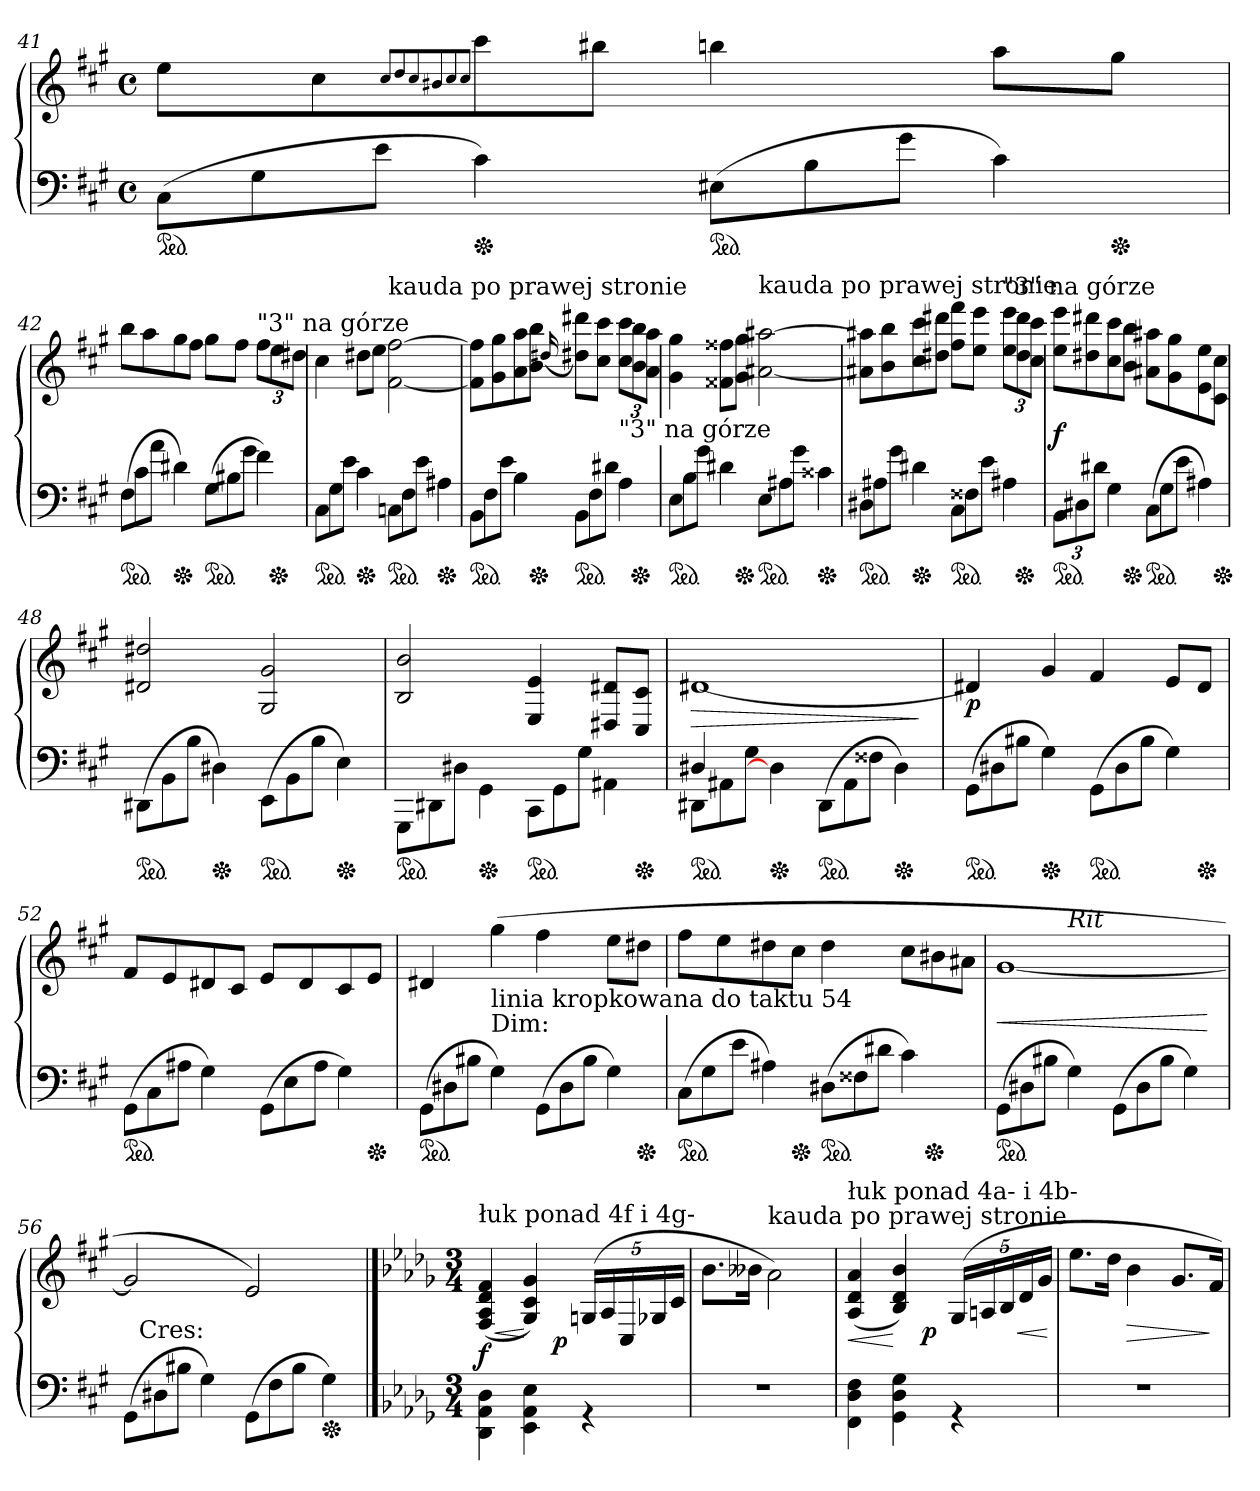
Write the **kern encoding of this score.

**kern	**kern	**dynam
*part1	*part1	*part1
*staff2	*staff1	*staff1/2
*clefF4	*clefG2	*
*k[f#c#g#]	*k[f#c#g#]	*
*M4/4	*M4/4	*
*met(c)	*met(c)	*
*Xtuplet	*	*
*ped	*	*
=41	=41	=41
(>12C#L	8eeL	.
12G#	.	.
.	8cc#	.
12eJ	.	.
.	8qcc#/L	.
.	8qdd/	.
.	8qcc#/	.
.	8qb#X/	.
.	8qcc#/	.
.	8qcc#/J	.
*Xped	*	*
4c#)	8ccc#	.
.	8bb#XJ	.
*ped	*	*
(>12E#XL	4bbn	.
12B	.	.
12g#J	.	.
4c#)	8aaL	.
*Xped	*	*
.	8gg#J	.
=42	=42	=42
*ped	*	*
(>12F#L	8bbL	.
12c#	.	.
.	8aa	.
12aJ	.	.
*Xped	*	*
4d#X)	8gg#	.
.	8ff#J	.
*ped	*	*
(>12G#L	8gg#L	.
12B#X	.	.
.	8ff#J	.
12g#J	.	.
!	!LO:TX:a:t="3" na górze	!
4f#)	12ff#L	.
*Xped	*	*
.	12ee	.
.	12dd#XJ	.
=43	=43	=43
*ped	*	*
12C#L	4cc#	.
12G#	.	.
12eJ	.	.
*Xped	*	*
4c#	8dd#XL	.
.	8eeJ	.
!	!LO:TX:a:t=kauda po prawej stronie	!
*ped	*	*
12CnL	[2f# [2ff#	.
12F#	.	.
12eJ	.	.
*Xped	*	*
4A#X	.	.
=44	=44	=44
*ped	*	*
12BBL	8f#] 8ff#]L	.
12F#	.	.
.	8g# 8gg#	.
12eJ	.	.
4B	8a 8aa	.
*Xped	*	*
.	8b 8bbJ	.
.	(>16qqdd#X/	.
*ped	*	*
12BBL	8dd#X 8ddd#XL)	.
12F#	.	.
.	8cc# 8ccc#J	.
12d#XJ	.	.
!	!LO:TX:b:t="3" na górze	!
4A	12cc# 12ccc#L	.
*Xped	*	*
.	12b 12bb	.
.	12a 12aaJ	.
=45	=45	=45
*ped	*	*
12EL	4g# 4gg#	.
12B	.	.
12g#J	.	.
4d#X	8f##X 8ff##XL	.
*Xped	*	*
.	8g# 8gg#J	.
!	!LO:TX:a:t=kauda po prawej stronie	!
*ped	*	*
12EL	[2a#X [2aa#X	.
12A#X	.	.
12g#J	.	.
*Xped	*	*
4c##X	.	.
=46	=46	=46
*ped	*	*
12D#XL	8a#X] 8aa#X]L	.
12A#X	.	.
.	8b 8bb	.
12g#J	.	.
*Xped	*	*
4d#X	8cc# 8ccc#	.
.	8dd#X 8ddd#XJ	.
*ped	*	*
12C#L	8ff# 8fff#L	.
12F##X	.	.
.	8ee 8eeeJ	.
12eJ	.	.
!	!LO:TX:a:t="3" na górze	!
4A#X	12ee 12eeeL	.
*Xped	*	*
.	12dd# 12ddd#	.
.	12cc# 12ccc#J	.
=47	=47	=47
*tuplet	*	*
!LO:TX:b:t="3" na górze	!	!
*ped	*	*
12BBL	8ee 8eeeL	f
12D#X	.	.
.	8dd#X 8ddd#X	.
12d#XJ	.	.
4G#	8cc# 8ccc#	.
*Xped	*	*
.	8b 8bbJ	.
*Xtuplet	*	*
*ped	*	*
(>12C#L	8a#X 8aa#XL	.
12G#	.	.
.	8g# 8gg#	.
12eJ	.	.
4A#X)	8e 8ee	.
*Xped	*	*
.	8c# 8cc#J	.
=48	=48	=48
*ped	*	*
(>12DD#X\L	2d#X 2dd#X	.
12BB	.	.
12BJ	.	.
*Xped	*	*
4D#X\)	.	.
*ped	*	*
(>12EE\L	2G# 2g#	.
12BB\	.	.
12B\J	.	.
*Xped	*	*
4E)	.	.
=49	=49	=49
*ped	*	*
12GGG#\L	2B 2b	.
12DD#X	.	.
12D#XJ	.	.
*Xped	*	*
4GG#\	.	.
*ped	*	*
12CC#\L	4E/ 4e/	.
12GG#\	.	.
12G#\J	.	.
4AA#X\	8D#X 8d#XL	.
*Xped	*	*
.	8C#/ 8c#/J	.
=50	=50	=50
*^	*	*
*ped	*	*	*
4D#X	12DD#XL	[1d#X	>
.	12AA#X	.	.
.	12G#J	.	.
*Xped	*	*	*
2.ryy	4D#]	.	.
*ped	*	*	*
.	(>12DD#\L	.	.
.	12AA#	.	.
.	12F##XJ	.	.
*Xped	*	*	*
.	4D#\)	.	.
*v	*v	*	*
.	.	]
=51	=51	=51
*ped	*	*
(>12GG#L	4d#X]	p
12D#X	.	.
12B#XJ	.	.
*Xped	*	*
4G#)	4g#	.
*ped	*	*
(>12GG#L	4f#	.
12D#	.	.
12B#J	.	.
4G#)	8eL	.
*Xped	*	*
.	8d#J	.
=52	=52	=52
*ped	*	*
(>12GG#\L	8f#L	.
12C#	.	.
.	8e	.
12A#XJ	.	.
4G#)	8d#X	.
.	8c#J	.
(>12GG#L	8eL	.
12E	.	.
.	8d#	.
12A#J	.	.
4G#)	8c#	.
*Xped	*	*
.	8eJ	.
=53	=53	=53
*ped	*	*
(>12GG#L	4d#X	.
12D#X	.	.
12B#XJ	.	.
!	!LO:TX:c:t=Dim&colon;	!
!	!LO:TX:b:t=linia kropkowana do taktu 54	!
4G#)	(>4gg#	.
(>12GG#L	4ff#	.
12D#	.	.
12B#J	.	.
4G#)	8eeL	.
*Xped	*	*
.	8dd#XJ	.
=54	=54	=54
*ped	*	*
(>12C#L	8ff#L	.
12G#	.	.
.	8ee	.
12eJ	.	.
4A#X)	8dd#X	.
*Xped	*	*
.	8cc#J	.
*ped	*	*
(>12D#XL	4dd#	.
12F##X	.	.
12d#XJ	.	.
*	*Xtuplet	*
4c#)	12cc#L	.
*Xped	*	*
.	12b#X	.
.	12a#XJ	.
=55	=55	=55
*	*^	*
*ped	*	*	*
(>12GG#L	[1g#	4ryy	<
12D#X	.	.	.
12B#XJ	.	.	.
!	!	!LO:TX:a:i:t=Rit	!
4G#)	.	2.ryy	.
(>12GG#L	.	.	.
12D#	.	.	.
12B#J	.	.	.
4G#)	.	.	.
.	.	.	[
=56	=56	=56	=56
(>12GG#L	2g#]	24ryy	.
!	!	!LO:TX:c:t=Cres&colon;	!
.	.	3%2ryy	.
12D#X	.	.	.
12B#XJ	.	.	.
4G#)	.	.	.
(>12GG#L	2e)	.	.
12F#	.	.	.
12B#J	.	.	.
.	.	6..ryy	.
*Xped	*	*	*
4G#)	.	.	.
==57	==57	==57	==57
*k[b-e-a-d-g-]	*k[b-e-a-d-g-]	*	*
*M3/4	*M3/4	*	*
!	!LO:TX:a:t=łuk ponad 4f i 4g-	!	!
4DD-\ 4AA-\ 4D-\	(>4F/ 4A-/ 4d-/ 4f/	4.ryy	< f
4EE-\ 4AA-\ 4E-\	4G-/ 4c/ 4g-/)	.	[
.	.	4.ryy	p
*	*tuplet	*	*
4rGG	(>20Gn/LL	.	.
.	20A-/	.	.
.	20C/	.	.
.	20G-X/	.	.
.	20c/JJ	.	.
*	*v	*v	*
=58	=58	=58
2.r	8.b-L	.
.	16b--XJk	.
!	!LO:TX:a:t=kauda po prawej stronie	!
.	2a-\)	.
=59	=59	=59
*	*^	*
!	!LO:TX:a:t=łuk ponad 4a- i 4b-	!	!
4FF\ 4D-\ 4F\	(>4A-/ 4d-/ 4a-/	4.ryy	<
4GG-\ 4D-\ 4G-\	4B-/ 4d-/ 4b-/)	.	[
.	.	4.ryy	p
4rGG	(>20G-/LL	.	.
.	20An/	.	.
.	20B-/	.	.
.	20d-	.	<
.	20g-JJ	.	.
.	.	.	[
*	*v	*v	*
=60	=60	=60
2.r	8.ee-L	.
.	16dd-Jk	.
.	4b-	>
.	8.g-/L	.
.	16f/Jk)	]
=	=	=
*-	*-	*-
